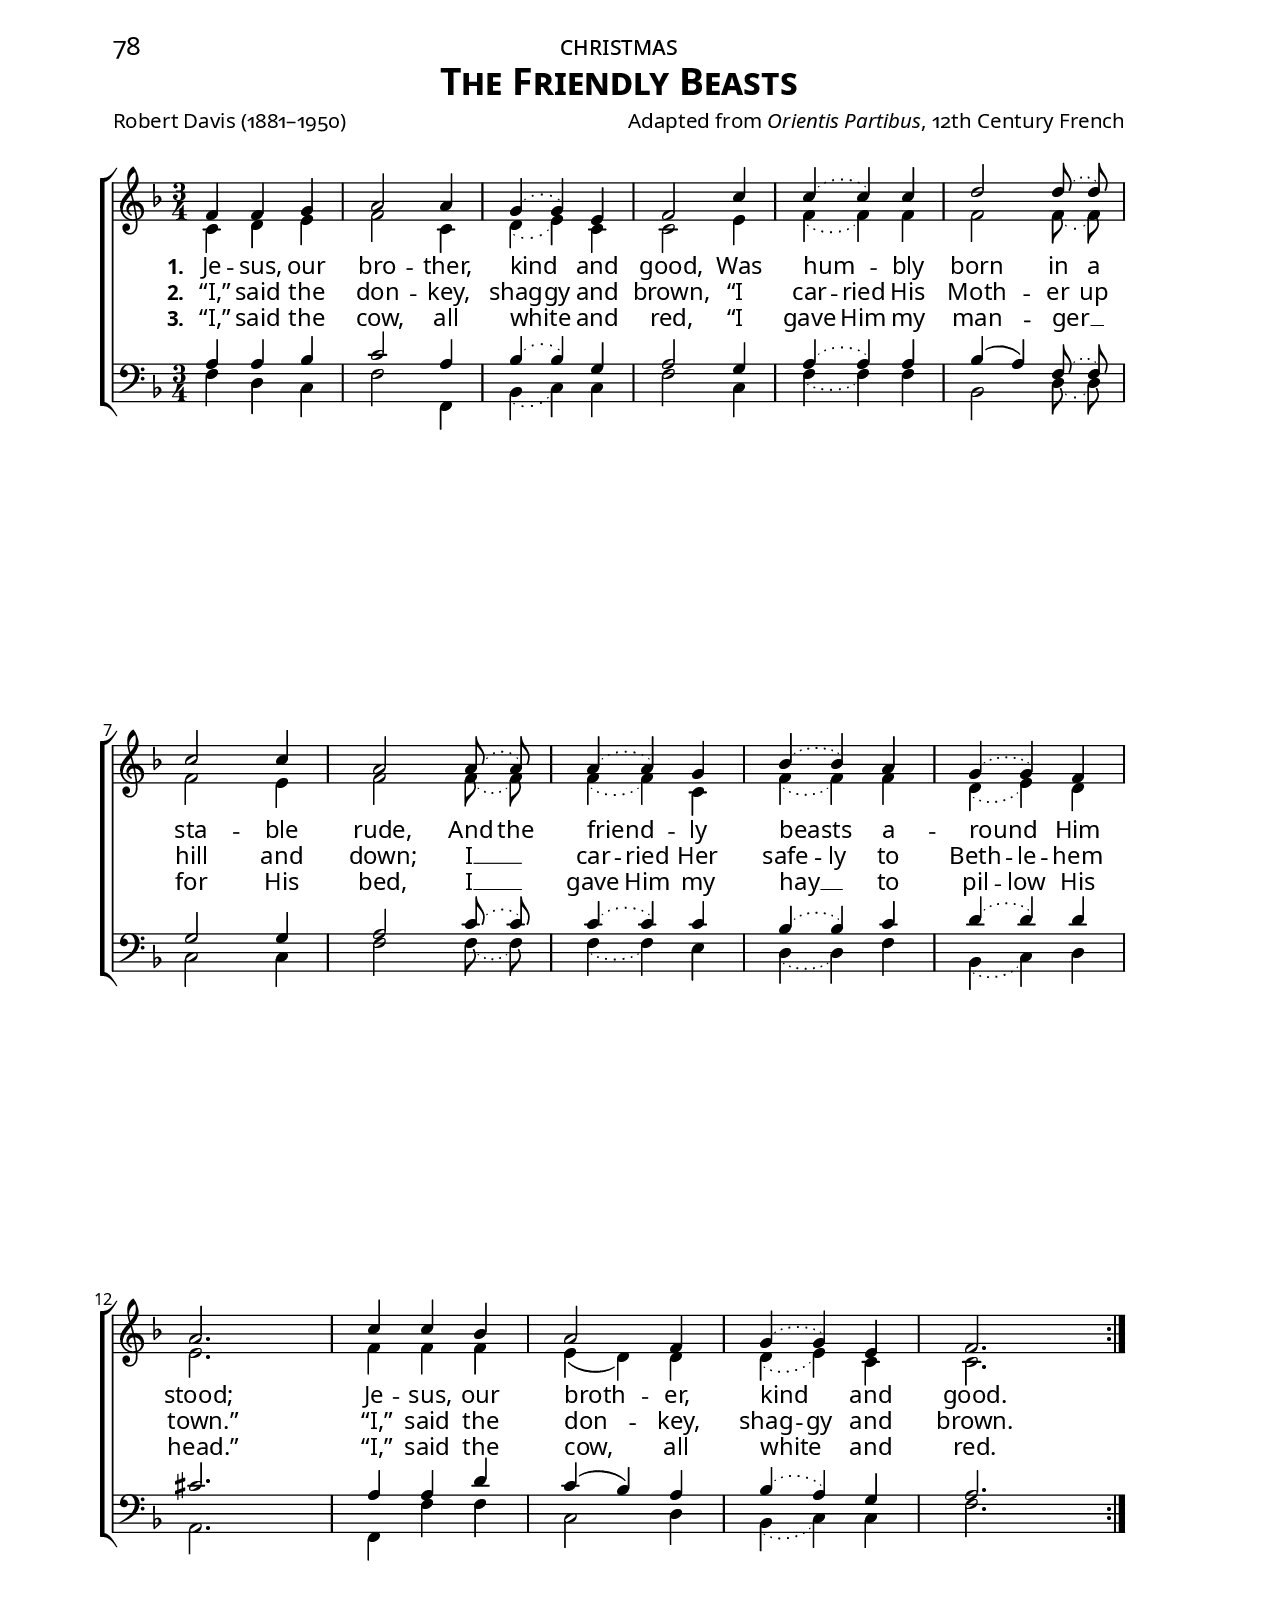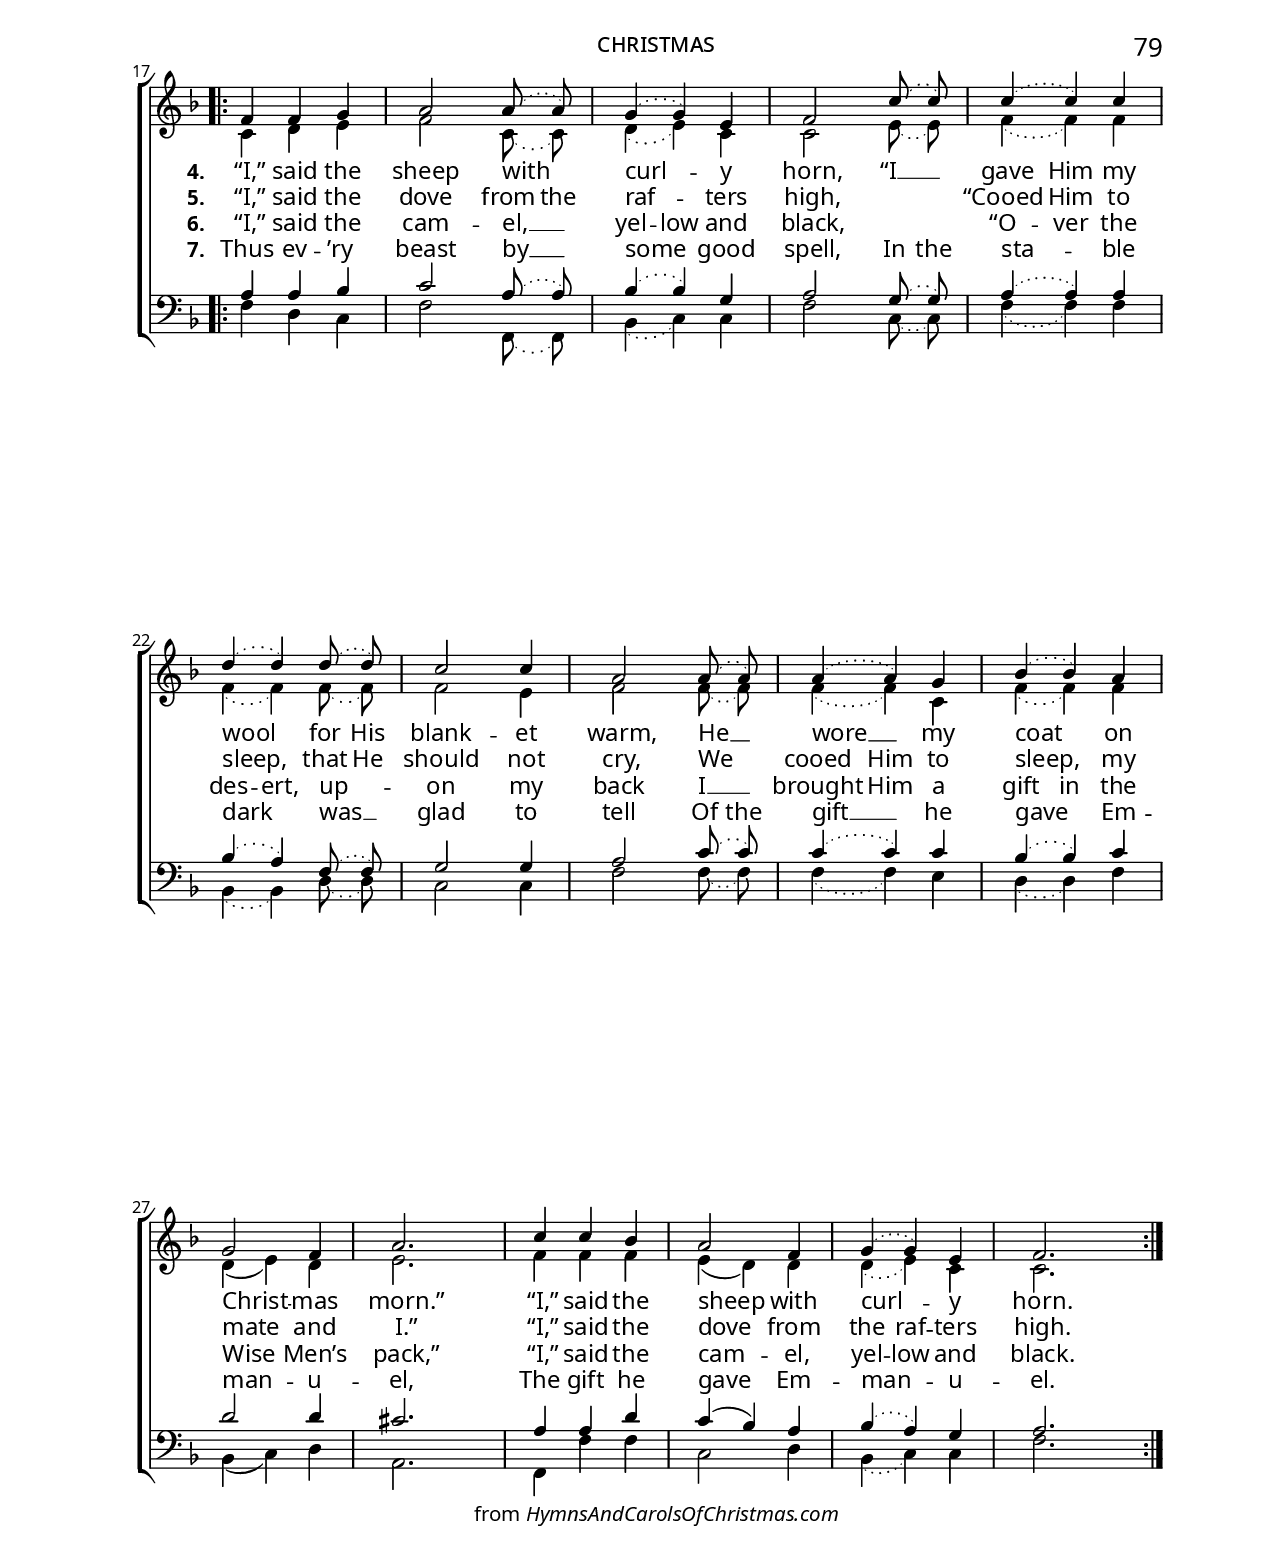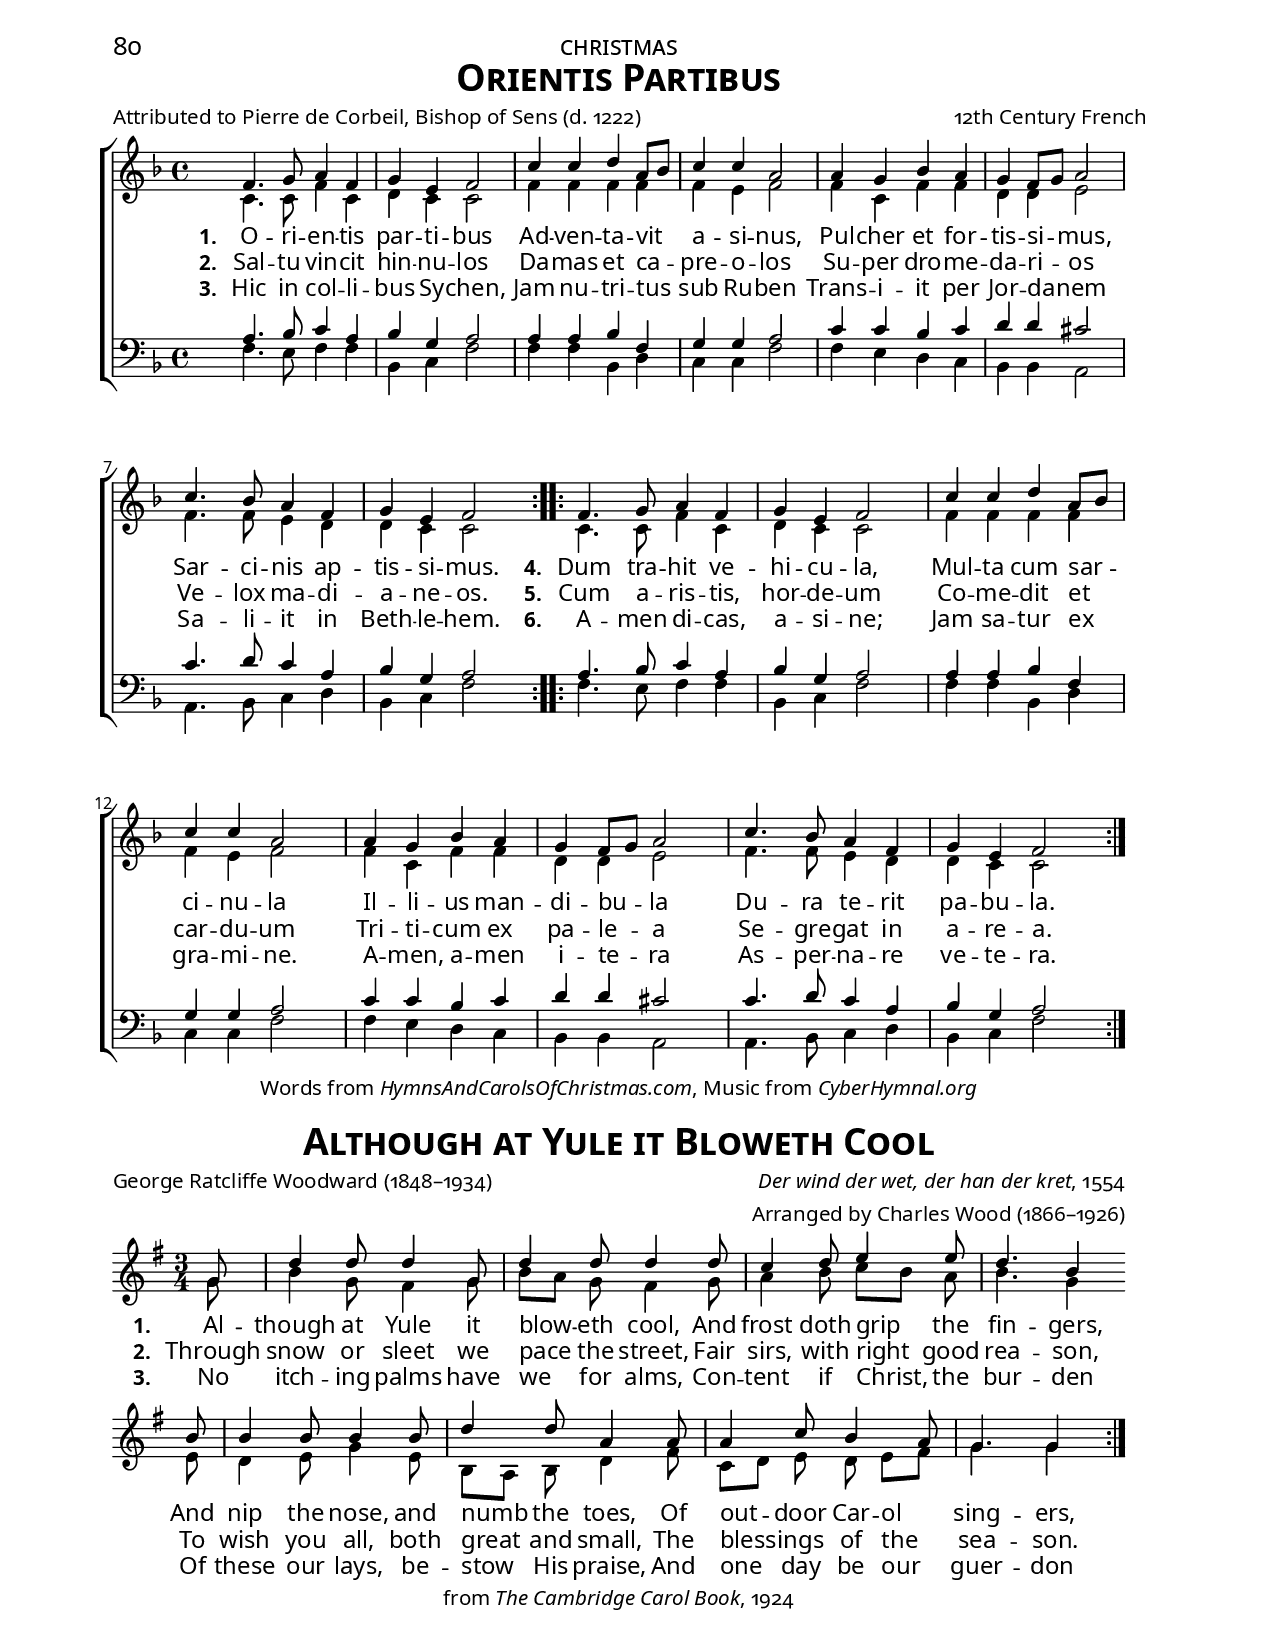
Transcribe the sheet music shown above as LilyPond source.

\version "2.14.2"
\include "util.ly"
\paper {
  print-all-headers = ##t
  paper-height = 11\in
  paper-width = 8.5\in
  indent = 0\in
  %system-system-spacing = #'((basic-distance . 10) (padding . 0))
  system-system-spacing =
    #'((basic-distance . 10)
       (minimum-distance . 10)
       (padding . 1.5)
       (stretchability . 100))
  score-markup-spacing = 
    #'((basic-distance . 5)
       (minimum-distance . 5)
       (padding . 1)
       (stretchability . 0))
  ragged-last-bottom = ##f
  ragged-bottom = ##f
  two-sided = ##t
  inner-margin = 1\in
  outer-margin = 0.75\in
  top-margin = 0.26\in
  bottom-margin = 0.25\in
  first-page-number = #078
  print-first-page-number = ##t
  headerLine = \markup{\override #'(font-name . "Garamond Premier Pro") \smallCapsOldStyle"christmas"}
  oddHeaderMarkup = \markup\fill-line{
     \override #'(font-name . "Garamond Premier Pro")\abs-fontsize #12.5
     \combine 
        \fill-line{"" \on-the-fly #print-page-number-check-first
        \oldStylePageNum""
        }
        \fill-line{\headerLine}
  }
  evenHeaderMarkup = \markup {
     \override #'(font-name . "Garamond Premier Pro")\abs-fontsize #12.5
     \combine
        \on-the-fly #print-page-number-check-first
        \oldStylePageNum""
        \fill-line{\headerLine}
  }
}
#(set-global-staff-size 18) \paper{ #(define fonts (make-pango-font-tree "Garamond Premier Pro" "Garamond Premier Pro" "Garamond Premier Pro" (/ 18 20))) }
global = {
  \key f \major
  \time 3/4
  \autoBeamOff
}

sopMusic = \relative c' {
  \repeat volta 3 {
    f4 f g |
    a2 a4 |
    \slurDotted g( g) e |
    f2 c'4 |
    c( c) c |
    
    d2 d8\noBeam( d) |
    c2 c4 |
    a2 \bar"" a8\noBeam( a) |
    a4( a) g |
    bes4( bes) a |
    
    g( g) f |
    a2. |
    c4 c bes |
    a2 f4 |
    g( g) e |
    f2.
  }
  \break
  
  \repeat volta 4 {
    f4 f g |
    a2 a8( a) |
    \slurDotted g4( g) e |
    f2 c'8( c) |
    c4( c) c |
    
    d4( d) d8\noBeam( d) |
    c2 c4 |
    a2 \bar"" a8\noBeam( a) |
    a4( a) g |
    bes4( bes) a |
    
    g2 f4 |
    a2. |
    c4 c bes |
    a2 f4 |
    g( g) e |
    f2.
  }
}
sopWords = \lyricmode {
  
}

altoMusic = \relative c' {
  \slurDotted
  c4 d e |
  f2 c4 |
  d4( e) c |
  c2 e4 |
  
  f( f) f |
  f2 f8( f) |
  f2 e4 |
  f2 f8( f) |
  
  f4( f) c4 |
  f4( f) f4 |
  d4( e) d4 |
  e2. |
  
  f4 f f |
  \slurSolid
  e( d) d |
  \slurDotted
  d( e) c |
  c2.
  
  
  
  \slurDotted
  c4 d e |
  f2 c8( c) |
  d4( e) c |
  c2 e8( e) |
  
  f4( f) f |
  f4( f) f8( f) |
  f2 e4 |
  f2 f8( f) |
  
  f4( f) c4 |
  f4( f) f4 |
  \slurSolid d4( e) d4 |
  e2. |
  
  f4 f f |
  e( d) d |
  \slurDotted
  d( e) c |
  c2.
}
altoWords = \lyricmode {
  \dropLyricsIX
  \set stanza = #"1. "
  \set ignoreMelismata = ##t
  Je -- sus, our bro -- ther, kind _ and good, Was hum -- _ bly born in a sta -- ble rude,
  And the friend -- _ ly beasts _ a -- round _ Him stood; Je -- sus, our broth -- _ er, kind _ and good.
  
  \set stanza = #"4. "
  \set ignoreMelismata = ##t
  “I,” said the sheep with _ curl -- _ y horn, “I __ _ gave Him my wool _ for His blank -- et warm,
  He __ _ wore __ _ my coat _ on Christ -- _ mas morn.” “I,” said the sheep _ with curl -- _ y horn.
}
altoWordsII = \lyricmode {
  \dropLyricsIX
%\markup\italic
  \set stanza = #"2. "
  \set ignoreMelismata = ##t
  “I,” said the don -- key, shag -- gy and brown, “I car -- ried His Moth -- er up hill and down;
  I __ _ car -- ried Her safe -- ly to Beth -- le -- hem town.” “I,” said the don -- _ key, shag -- gy and brown.
  
  \set stanza = #"5. "
  \set ignoreMelismata = ##t
  “I,” said the dove from the raf -- _ ters high,
  "" "" “Cooed Him to sleep, _ that He should not cry,
  We _ cooed Him to sleep, _ my mate _ and I.”
  “I,” said the dove _ from the raf -- ters high.
}
altoWordsIII = \lyricmode {
  \dropLyricsIX
  \set stanza = #"3. "
  \set ignoreMelismata = ##t
  “I,” said the cow, all white _ and red, “I gave Him my man -- ger __ _ for His bed,
  I __ _ gave Him my hay __ _ to pil -- low His head.” “I,” said the cow, _ all white _ and red.
  
  \set stanza = #"6. "
  \set ignoreMelismata = ##t
  “I,” said the cam -- el, __ _ yel -- low and black,
  "" "" “O -- ver the des -- ert, up -- _ on my back
  I __ _ brought Him a gift in the Wise _ Men’s pack,”
  “I,” said the cam -- _ el, yel -- low and black.
}
altoWordsIV = \lyricmode {
  \dropLyricsIX
  \repeat unfold 32 \skip1
  \set stanza = #"7. "
  \set ignoreMelismata = ##t
  Thus ev -- ’ry beast by __ _ some _ good spell,
  In the sta -- _ ble dark _ was __ _ glad to tell
  Of the gift __ _ he gave _ Em -- man -- _ u -- el,
  The gift he gave _ Em -- man -- _ u -- el.
}
altoWordsV = \lyricmode {
}
altoWordsVI = \lyricmode {
}
altoWordsVII = \lyricmode {
}
tenorMusic = \relative c' {
  \slurDotted
  a4 a bes |
  c2 a4 |
  bes( bes) g |
  a2 g4 |
  
  a( a) a |
  \slurSolid
  bes( a) \slurDotted f8( f) |
  g2 g4 |
  a2 c8( c) |
  
  c4( c) c4 |
  bes4( bes) c4 |
  d4( d) d4 |
  cis2. |
  
  a4 a d |
  \slurSolid
  c( bes) a |
  \slurDotted
  bes( a) g |
  a2.
  
  
  
  \slurDotted
  a4 a bes |
  c2 a8( a) |
  bes4( bes) g |
  a2 g8( g) |
  
  a4( a) a |
  bes( a) f8( f) |
  g2 g4 |
  a2 c8( c) |
  
  c4( c) c4 |
  bes4( bes) c4 |
  d2 d4 |
  cis2. |
  
  a4 a d |
  \slurSolid
  c( bes) a |
  \slurDotted
  bes( a) g |
  a2.
}
tenorWords = \lyricmode {

}

bassMusic = \relative c {
  \slurDotted
  f4 d c |
  f2 f,4 |
  bes4( c) c4 |
  f2 c4 |
  
  f( f) f |
  bes,2 d8( d) |
  c2 c4 |
  f2 f8( f) |
  
  f4( f) e4 |
  d4( d) f4 |
  bes,4( c) d4 |
  a2. |
  
  f4 f' f |
  c2 d4 |
  bes( c) c4 |
  f2.
  
  
  
  
  \slurDotted
  f4 d c |
  f2 f,8( f) |
  bes4( c) c4 |
  f2 c8( c) |
  
  f4( f) f |
  bes,4( bes) d8( d) |
  c2 c4 |
  f2 f8( f) |
  
  f4( f) e4 |
  d4( d) f4 |
  \slurSolid
  bes,4( c) d4 |
  a2. |
  
  f4 f' f |
  c2 d4 |
  \slurDotted
  bes( c) c4 |
  f2.
}
bassWords = \lyricmode {

}

\score {
  <<
   \new ChoirStaff <<
%    \new Lyrics = sopranos \with { \override VerticalAxisGroup #'nonstaff-relatedstaff-spacing = #'((basic-distance . 1)) }
    \new Staff = women <<
      \new Voice = "sopranos" { \voiceOne << \global \sopMusic >> }
      \new Voice = "altos" { \voiceTwo << \global \altoMusic >> }
    >>
   \new Staff = men <<
      \clef bass
      \new Voice = "tenors" { \voiceOne << \global \tenorMusic >> }
      \new Voice = "basses" { \voiceTwo << \global \bassMusic >> }
    >>
    \new Lyrics \with { alignAboveContext = #"women" \override VerticalAxisGroup #'nonstaff-relatedstaff-spacing = #'((basic-distance . 1))} \lyricsto "sopranos" \sopWords
    \new Lyrics = "altosVII"  \with { alignBelowContext = #"women" \override VerticalAxisGroup #'nonstaff-relatedstaff-spacing = #'((padding . -0.5)) } \lyricsto "altos" \altoWordsVII
    \new Lyrics = "altosVI"  \with { alignBelowContext = #"women" \override VerticalAxisGroup #'nonstaff-relatedstaff-spacing = #'((padding . -0.5)) } \lyricsto "altos" \altoWordsVI
    \new Lyrics = "altosV"  \with { alignBelowContext = #"women" \override VerticalAxisGroup #'nonstaff-relatedstaff-spacing = #'((padding . -0.5)) } \lyricsto "altos" \altoWordsV
    \new Lyrics = "altosIV"  \with { alignBelowContext = #"women" \override VerticalAxisGroup #'nonstaff-relatedstaff-spacing = #'((padding . -0.5)) } \lyricsto "altos" \altoWordsIV
    \new Lyrics = "altosIII"  \with { alignBelowContext = #"women" \override VerticalAxisGroup #'nonstaff-relatedstaff-spacing = #'((padding . -0.5)) } \lyricsto "altos" \altoWordsIII
    \new Lyrics = "altosII"  \with { alignBelowContext = #"women" \override VerticalAxisGroup #'nonstaff-relatedstaff-spacing = #'((padding . -0.5)) } \lyricsto "altos" \altoWordsII
    \new Lyrics = "altos"  \with { alignBelowContext = #"women" \override VerticalAxisGroup #'nonstaff-relatedstaff-spacing = #'((padding . -0.5)) } \lyricsto "altos" \altoWords
    \new Lyrics \with { alignAboveContext = #"men" \override VerticalAxisGroup #'nonstaff-relatedstaff-spacing = #'((basic-distance . 1)) } \lyricsto "tenors" \tenorWords
    \new Lyrics \with { alignBelowContext = #"men" \override VerticalAxisGroup #'nonstaff-relatedstaff-spacing = #'((basic-distance . 1)) } \lyricsto "basses" \bassWords
  >>
%    \new PianoStaff << \new Staff { \new Voice { \pianoRH } } \new Staff { \clef "bass" \pianoLH } >>
  >>
  \layout {
  \context {
    \Lyrics
    \override LyricText #'font-size = #1.3
  }
%{IF_LESSER
\context {
  \Lyrics
  \override LyricText #'font-size = #1.2
}
%}%END_IF_LESSER
%6.14 \context {\Lyrics\override LyricText #'font-size = #0.8 }
    #(define fonts (make-pango-font-tree "Garamond Premier Pro" "Garamond Premier Pro" "Garamond Premier Pro" (/ 18 20)))
    \context {
      \Score
      \override SpacingSpanner #'base-shortest-duration = #(ly:make-moment 1 2)
      \override SpacingSpanner #'common-shortest-duration = #(ly:make-moment 1 2)
    }
    \context {
      % Remove all empty staves
      % \Staff \RemoveEmptyStaves \override VerticalAxisGroup #'remove-first = ##t
    }
    \context {
      \Lyrics
      \override LyricText #'X-offset = #center-on-word
    }
  }
  \header {
    title = \markup{\override #'(font-name . "Garamond Premier Pro Semibold"){ \abs-fontsize #18 \smallCapsOldStyle"The Friendly Beasts"}}
    poet = \markup\oldStyleNum"Robert Davis (1881–1950)"
    composer = \markup\concat{"Adapted from "\italic"Orientis Partibus" \oldStyleNum", 12th Century French"}
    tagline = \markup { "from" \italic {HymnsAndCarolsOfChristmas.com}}
  }
}
%IF_NOT_LESSER
\markup \fill-line \center-align { \concat{ "from " \italic "HymnsAndCarolsOfChristmas.com"}}
\pageBreak












global = {
  \key f \major
  \time 4/4
  \autoBeamOff
}

sopMusic = \relative c' {
  \repeat volta 3 {
    f4. g8 a4 f |
    g e f2 |
    c'4 c d a8[ bes] |
    c4 c a2 |
    
    a4 g bes a |
    g f8[ g] a2 |
    c4. bes8 a4 f |
    g e f2
  }
  
}
sopWords = \lyricmode {
  
}

altoMusic = \relative c' {
  c4. c8 f4 c |
  d c c2 |
  f4 f f f |
  f e f2 |
  
  f4 c f f |
  d d e2 |
  f4. f8 e4 d |
  d c c2
}
altoWords = \lyricmode {
  \dropLyricsIX
  \set stanza = #"1. "
  O -- ri -- en -- tis par -- ti -- bus
  Ad -- ven -- ta -- vit a -- si -- nus,
  Pul -- cher et for -- tis -- si -- mus,
  Sar -- ci -- nis ap -- tis -- si -- mus.

  \set stanza = #"4. "
  Dum tra -- hit ve -- hi -- cu -- la,
  Mul -- ta cum sar -- ci -- nu -- la
  Il -- li -- us man -- di -- bu -- la
  Du -- ra te -- rit pa -- bu -- la.
}
altoWordsII = \lyricmode {
  \dropLyricsIX
%\markup\italic
  \set stanza = #"2. "
  Sal -- tu vin -- cit hin -- nu -- los
  Da -- mas et ca -- pre -- o -- los
  Su -- per dro -- me -- da -- ri -- os
  Ve -- lox ma -- di -- a -- ne -- os.
  
  \set stanza = #"5. "
  Cum a -- ris -- tis, hor -- de -- um
  Co -- me -- dit et car -- du -- um
  Tri -- ti -- cum ex pa -- le -- a
  Se -- gre -- gat in a -- re -- a.
}
altoWordsIII = \lyricmode {
  \dropLyricsIX
  \set stanza = #"3. "
  Hic in col -- li -- bus Sy -- chen,
  Jam nu -- tri -- tus sub Ru -- ben
  Trans -- i -- it per Jor -- da -- nem
  Sa -- li -- it in Beth -- le -- hem.
  
  \set stanza = #"6. "
  A -- men di -- cas, a -- si -- ne;
  Jam sa -- tur ex gra -- mi -- ne.
  A -- men, a -- men i -- te -- ra
  As -- per -- na -- re ve -- te -- ra.
}
altoWordsIV = \lyricmode {
}
altoWordsV = \lyricmode {
}
altoWordsVI = \lyricmode {
}
altoWordsVII = \lyricmode {
  \set stanza = #"7. "
}
tenorMusic = \relative c' {
  a4. bes8 c4 a |
  bes g a2 |
  a4 a bes f |
  g g a2 |
  
  c4 c bes c |
  d d cis2 |
  c4. d8 c4 a |
  bes g a2
}
tenorWords = \lyricmode {

}

bassMusic = \relative c {
  f4. e8 f4 f |
  bes, c f2 |
  f4 f bes, d |
  c c f2 |
  
  f4 e d c |
  bes bes a2 |
  a4. bes8 c4 d |
  bes c f2 
}
bassWords = \lyricmode {

}

\score {
  <<
   \new ChoirStaff <<
%    \new Lyrics = sopranos \with { \override VerticalAxisGroup #'nonstaff-relatedstaff-spacing = #'((basic-distance . 1)) }
    \new Staff = women <<
      \new Voice = "sopranos" { \voiceOne << \global \repeat unfold2\sopMusic >> }
      \new Voice = "altos" { \voiceTwo << \global \repeat unfold2\altoMusic >> }
    >>
    \new Lyrics \with { alignAboveContext = #"women" \override VerticalAxisGroup #'nonstaff-relatedstaff-spacing = #'((basic-distance . 1))} \lyricsto "sopranos" \sopWords
    \new Lyrics = "altosVII"  \with { alignBelowContext = #"women" \override VerticalAxisGroup #'nonstaff-relatedstaff-spacing = #'((padding . -0.5)) } \lyricsto "sopranos" \altoWordsVII
    \new Lyrics = "altosVI"  \with { alignBelowContext = #"women" \override VerticalAxisGroup #'nonstaff-relatedstaff-spacing = #'((padding . -0.5)) } \lyricsto "sopranos" \altoWordsVI
    \new Lyrics = "altosV"  \with { alignBelowContext = #"women" \override VerticalAxisGroup #'nonstaff-relatedstaff-spacing = #'((padding . -0.5)) } \lyricsto "sopranos" \altoWordsV
    \new Lyrics = "altosIV"  \with { alignBelowContext = #"women" \override VerticalAxisGroup #'nonstaff-relatedstaff-spacing = #'((padding . -0.5)) } \lyricsto "sopranos" \altoWordsIV
    \new Lyrics = "altosIII"  \with { alignBelowContext = #"women" \override VerticalAxisGroup #'nonstaff-relatedstaff-spacing = #'((padding . -0.5)) } \lyricsto "sopranos" \altoWordsIII
    \new Lyrics = "altosII"  \with { alignBelowContext = #"women" \override VerticalAxisGroup #'nonstaff-relatedstaff-spacing = #'((padding . -0.5)) } \lyricsto "sopranos" \altoWordsII
    \new Lyrics = "altos"  \with { alignBelowContext = #"women" \override VerticalAxisGroup #'nonstaff-relatedstaff-spacing = #'((padding . -0.5)) } \lyricsto "sopranos" \altoWords
   \new Staff = men <<
      \clef bass
      \new Voice = "tenors" { \voiceOne << \global \repeat unfold2\tenorMusic >> }
      \new Voice = "basses" { \voiceTwo << \global \repeat unfold2\bassMusic >> }
    >>
    \new Lyrics \with { alignAboveContext = #"men" \override VerticalAxisGroup #'nonstaff-relatedstaff-spacing = #'((basic-distance . 1)) } \lyricsto "tenors" \tenorWords
    \new Lyrics \with { alignBelowContext = #"men" \override VerticalAxisGroup #'nonstaff-relatedstaff-spacing = #'((basic-distance . 1)) } \lyricsto "basses" \bassWords
  >>
%    \new PianoStaff << \new Staff { \new Voice { \pianoRH } } \new Staff { \clef "bass" \pianoLH } >>
  >>
  \layout {
  \context {
    \Lyrics
    \override LyricText #'font-size = #1.3
  }
    \context {
      \Score
      \override SpacingSpanner #'common-shortest-duration = #(ly:make-moment 1 4)
    }
    \context {
      % Remove all empty staves
      % \Staff \RemoveEmptyStaves \override VerticalAxisGroup #'remove-first = ##t
    }
    \context {
      \Lyrics
      \override LyricText #'X-offset = #center-on-word
    }
  }
  \header {
    title = \markup{\override #'(font-name . "Garamond Premier Pro Semibold"){ \abs-fontsize #18 \smallCapsOldStyle"Orientis Partibus"}}
    poet = \markup\oldStyleNum"Attributed to Pierre de Corbeil, Bishop of Sens (d. 1222)"
    composer = \markup\oldStyleNum"12th Century French"
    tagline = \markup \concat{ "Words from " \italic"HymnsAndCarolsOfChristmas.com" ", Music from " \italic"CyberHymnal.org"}
  }
}
\markup \fill-line{\concat{ "Words from " \italic"HymnsAndCarolsOfChristmas.com" ", Music from " \italic"CyberHymnal.org"}}
\markup\vspace#0.5


















global = {
  \key g \major
  \time 3/4
  \autoBeamOff
  \override DynamicLineSpanner #'staff-padding = #0.0
  \override DynamicLineSpanner #'Y-extent = #'(-1 . 1)
}

sopMusic = \relative c' {
  \repeat volta 2 {
    \partial 8 g'8 |
    d'4 d8 d4 g,8 |
    d'4 d8 d4 d8 |
    c4 d8 e4 e8 |
    d4. b4 \bar""\break b8 |
    
    b4 b8 b4 b8 |
    d4 d8 a4 a8 |
    a4 c8 b4 a8 |
    \partial 8*5 g4. g4
  }
  \break
}
sopWords = \lyricmode {
  
}

altoMusic = \relative c' {
  g'8 |
  b4 g8 fis4 g8 |
  b8[ a] g fis4 g8 |
  a4 b8 c[ b] a |
  b4. g4 e8 |
  
  d4 e8 g4 e8 |
  b[ a] b d4 fis8 |
  c[ d] e d e[ fis] |
  g4. g4
}
altoWords = \lyricmode {
  \set stanza = #"1. "
  Al -- though at Yule it blow -- eth cool,
  And frost doth grip the fin -- gers,
  And nip the nose, and numb the toes,
  Of out -- door Car -- ol sing -- ers,
  
  \set stanza = #"4. "
  By tho -- rough -- fare, through slum or square,
  Our Choir the praise re -- hear -- ses
  "(As" on we pass) of ‘Wen -- ces -- las’
  That ‘Good King,’ and his mer -- cies.
}
altoWordsII = \lyricmode {
%\markup\italic
  \set stanza = #"2. "
  Through snow or sleet we pace the street,
  Fair sirs, with right good rea -- son,
  To wish you all, both great and small,
  The bless -- ings of the sea -- son.
  
  \set stanza = #"5. "
  Then we can sing, a pret -- ty thing,
  ‘The Holly and I -- vy ber -- ry;’
  But best we ken ‘Good gen -- tle -- men,
  God rest you, rest you mer -- ry.’
}
altoWordsIII = \lyricmode {
  \set stanza = #"3. "
  No itch -- ing palms have we for alms,
  Con -- tent if Christ, the bur -- den
  Of these our lays, be -- stow His praise,
  And one day be our guer -- don
  
  \set stanza = #"3. "
  We think to spell, ‘Good news, No -- el,
  And eke a won -- der sto -- ry:
  The Vir -- gin mild hath borne the Child:
  E’en God, the King of Glo -- ry.’
  
}
altoWordsIV = \lyricmode {
}
altoWordsV = \lyricmode {
}
altoWordsVI = \lyricmode {
}
tenorMusic = \relative c' {
  gis8 |
}
tenorWords = \lyricmode {

}

bassMusic = \relative c {
  e8 |
}
bassWords = \lyricmode {

}

pianoRH = \relative c' {
  
}
pianoLH = \relative c' {
  
}

\score {
  <<
   \new ChoirStaff <<
    \new Staff = women <<
      \new Voice = "sopranos" { \voiceOne << \global \sopMusic >> }
      \new Voice = "altos" { \voiceTwo << \global \altoMusic >> }
    >>
    \new Lyrics \with { alignAboveContext = #"women" \override VerticalAxisGroup #'nonstaff-relatedstaff-spacing = #'((basic-distance . 1))} \lyricsto "sopranos" \sopWords
    \new Lyrics = "altosVI"  \with { alignBelowContext = #"women" } \lyricsto "altos" \altoWordsVI
    \new Lyrics = "altosV"  \with { alignBelowContext = #"women" } \lyricsto "altos" \altoWordsV
    \new Lyrics = "altosIV"  \with { alignBelowContext = #"women" } \lyricsto "altos" \altoWordsIV
    \new Lyrics = "altosIII"  \with { alignBelowContext = #"women" } \lyricsto "altos" \altoWordsIII
    \new Lyrics = "altosII"  \with { alignBelowContext = #"women" } \lyricsto "altos" \altoWordsII
    \new Lyrics = "altos"  \with { alignBelowContext = #"women" } \lyricsto "altos" \altoWords
  >>
%    \new PianoStaff << \new Staff { \new Voice { \pianoRH } } \new Staff { \clef "bass" \pianoLH } >>
  >>
  \layout {
  \context {
    \Lyrics
    \override LyricText #'font-size = #1.3
  }
    \context {
      \Score
      %\override SpacingSpanner #'base-shortest-duration = #(ly:make-moment 1 8)
      %\override SpacingSpanner #'common-shortest-duration = #(ly:make-moment 1 4)
    }
    \context {
      % Remove all empty staves
      % \Staff \RemoveEmptyStaves \override VerticalAxisGroup #'remove-first = ##t
    }
    \context {
      \Lyrics
      \override LyricText #'X-offset = #center-on-word
    }
  }
  \header {
    title = \markup{\override #'(font-name . "Garamond Premier Pro Semibold"){ \abs-fontsize #18 \smallCapsOldStyle"Although at Yule it Bloweth Cool"}}
    poet = \markup\oldStyleNum"George Ratcliffe Woodward (1848–1934)"
    composer = \markup \concat{\italic "Der wind der wet, der han der kret" \oldStyleNum", 1554"}
    arranger = \markup\oldStyleNum"Arranged by Charles Wood (1866–1926)"
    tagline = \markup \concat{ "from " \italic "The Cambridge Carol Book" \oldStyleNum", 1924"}
  }
}
\header{tagline = \markup \concat{ "from " \italic "The Cambridge Carol Book" \oldStyleNum", 1924"}}
%END_IF_NOT_LESSER
%{IF_LESSER
\header{tagline = \markup{ \concat{ "from " \italic "HymnsAndCarolsOfChristmas.com"}} }
%}%END_IF_LESSER

